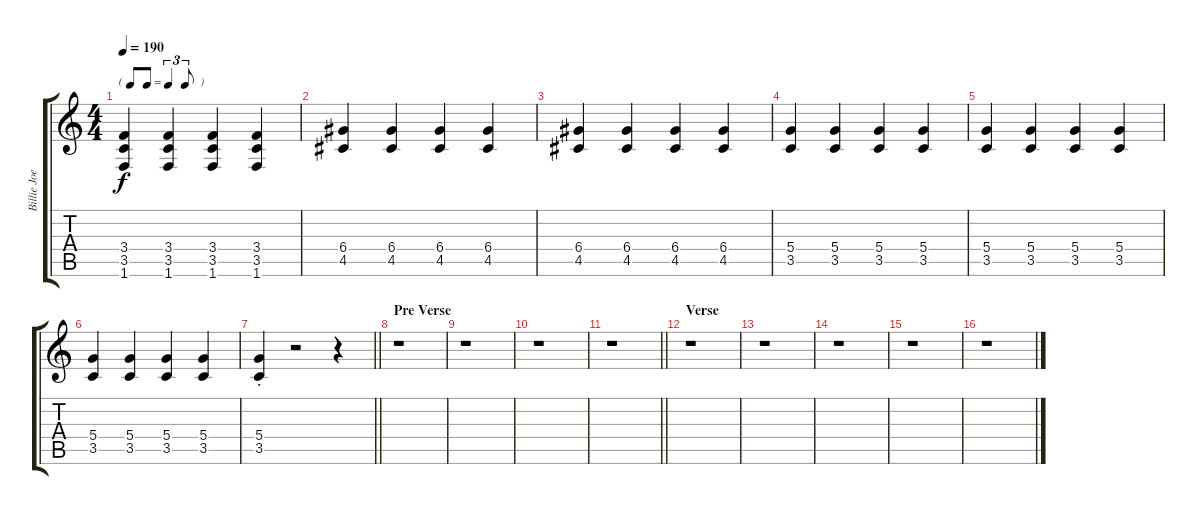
\track ("Billie Joe" "Billie Joe") {instrument distortionguitar}
\staff {score tabs}
\tuning (E4 B3 G3 D3 A2 E2) {hide}
\ts (4 4)
\tf triplet8th
\tempo 190
\clef g2
\ks c
(3.4 3.5 1.6).4{dy f} (3.4 3.5 1.6).4 (3.4 3.5 1.6).4 (3.4 3.5 1.6).4 |
(6.4 4.5).4 (6.4 4.5).4 (6.4 4.5).4 (6.4 4.5).4 |
(6.4 4.5).4 (6.4 4.5).4 (6.4 4.5).4 (6.4 4.5).4 |
(5.4 3.5).4 (5.4 3.5).4 (5.4 3.5).4 (5.4 3.5).4 |
(5.4 3.5).4 (5.4 3.5).4 (5.4 3.5).4 (5.4 3.5).4 |
(5.4 3.5).4 (5.4 3.5).4 (5.4 3.5).4 (5.4 3.5).4 |
\barLineRight lightlight
(5.4{st} 3.5{st}).4 r.2 r.4 |
\section ("" "Pre Verse")
r.1 |
r.1 |
r.1 |
\barLineRight lightlight
r.1 |
\section ("" "Verse")
r.1 |
r.1 |
r.1 |
r.1 |
r.1
